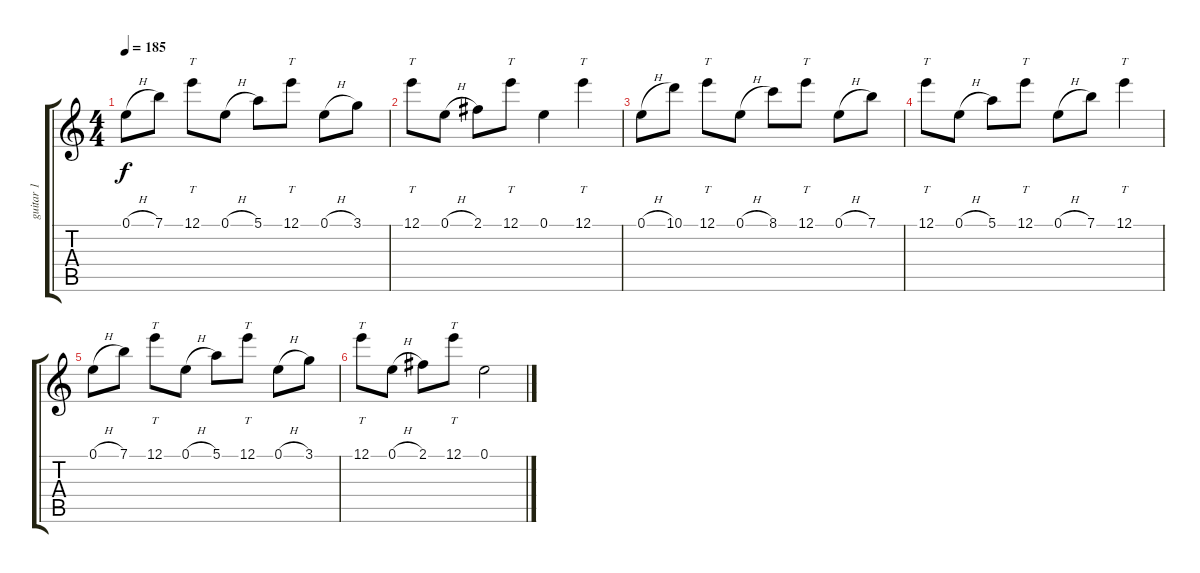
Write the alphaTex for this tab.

\track ("guitar 1" "guitar 1") {solo instrument distortionguitar}
\staff {score tabs}
\tuning (E4 B3 G3 D3 A2 E2) {hide}
\ts (4 4)
\tempo 185
\clef g2
\ks c
0.1{h}.8{dy f} 7.1.8 12.1.8{tt} 0.1{h}.8 5.1.8 12.1.8{tt} 0.1{h}.8 3.1.8 |
12.1.8{tt} 0.1{h}.8 2.1.8 12.1.8{tt} 0.1.4 12.1.4{tt} |
0.1{h}.8 10.1.8 12.1.8{tt} 0.1{h}.8 8.1.8 12.1.8{tt} 0.1{h}.8 7.1.8 |
12.1.8{tt} 0.1{h}.8 5.1.8 12.1.8{tt} 0.1{h}.8 7.1.8 12.1.4{tt} |
0.1{h}.8 7.1.8 12.1.8{tt} 0.1{h}.8 5.1.8 12.1.8{tt} 0.1{h}.8 3.1.8 |
12.1.8{tt} 0.1{h}.8 2.1.8 12.1.8{tt} 0.1.2
